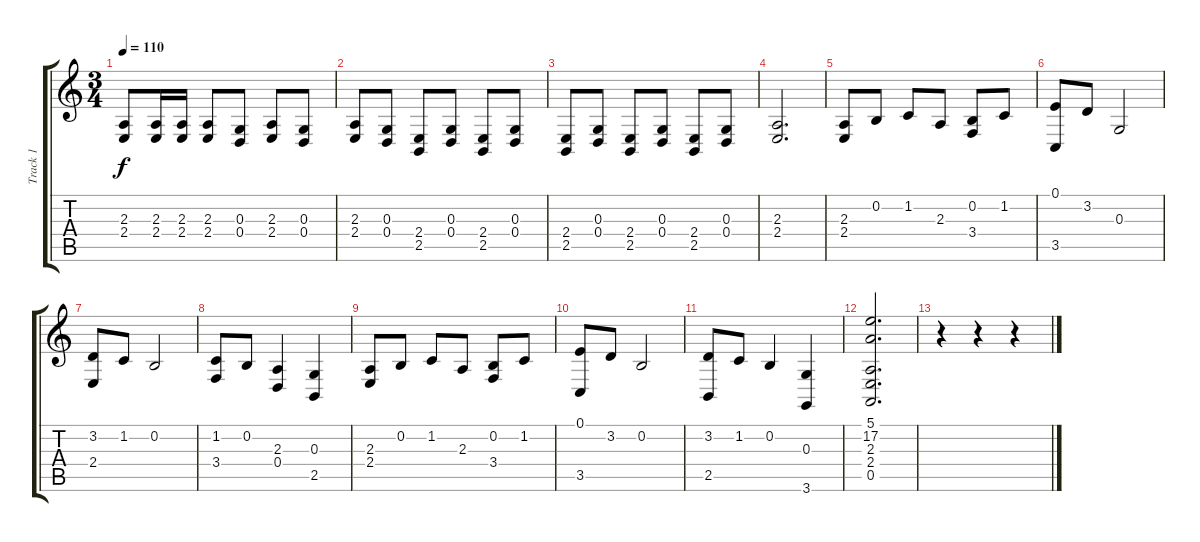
\track ("Track 1" "Track 1") {instrument frenchhorn}
\staff {score tabs}
\tuning (E4 B3 G3 D3 A2 E2) {hide}
\ts (3 4)
\tempo 110
\clef g2
\ks c
(2.3 2.4).8{dy f} (2.3 2.4).16 (2.3 2.4).16 (2.3 2.4).8 (0.3 0.4).8 (2.3 2.4).8 (0.3 0.4).8 |
(2.3 2.4).8 (0.3 0.4).8 (2.4 2.5).8 (0.3 0.4).8 (2.4 2.5).8 (0.3 0.4).8 |
(2.4 2.5).8 (0.3 0.4).8 (2.4 2.5).8 (0.3 0.4).8 (2.4 2.5).8 (0.3 0.4).8 |
(2.3 2.4).2{d} |
(2.3 2.4).8 0.2.8 1.2.8 2.3.8 (0.2 3.4).8 1.2.8 |
(0.1 3.5).8 3.2.8 0.3.2 |
(3.2 2.4).8 1.2.8 0.2.2 |
(1.2 3.4).8 0.2.8 (2.3 0.4).4 (0.3 2.5).4 |
(2.3 2.4).8 0.2.8 1.2.8 2.3.8 (0.2 3.4).8 1.2.8 |
(0.1 3.5).8 3.2.8 0.2.2 |
(3.2 2.5).8 1.2.8 0.2.4 (0.3 3.6).4 |
(5.1 17.2 2.3 2.4 0.5).2{d} |
r.4 r.4 r.4
